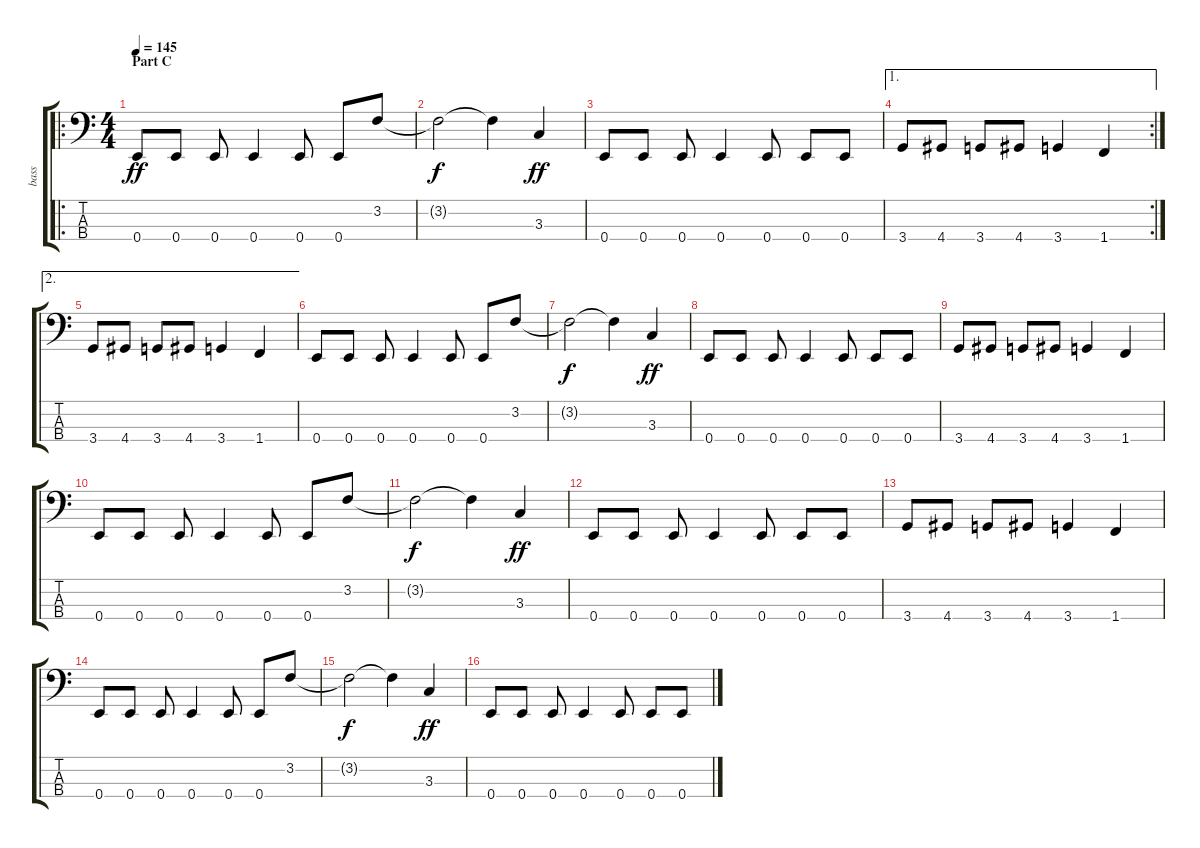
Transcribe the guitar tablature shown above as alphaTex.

\track ("bass" "bass") {instrument electricbassfinger}
\staff {score tabs}
\tuning (G2 D2 A1 E1) {hide}
\ro
\ts (4 4)
\section ("" "Part C")
\tempo 145
\clef f4
\ks c
0.4.8{dy ff} 0.4.8 0.4.8 0.4.4 0.4.8 0.4.8 3.2.8 |
3.2{t}.2{dy f} 3.2{t}.4 3.3.4{dy ff} |
0.4.8 0.4.8 0.4.8 0.4.4 0.4.8 0.4.8 0.4.8 |
\ae 1
\rc 2
3.4.8 4.4.8 3.4.8 4.4.8 3.4.4 1.4.4 |
\ae 2
3.4.8 4.4.8 3.4.8 4.4.8 3.4.4 1.4.4 |
0.4.8 0.4.8 0.4.8 0.4.4 0.4.8 0.4.8 3.2.8 |
3.2{t}.2{dy f} 3.2{t}.4 3.3.4{dy ff} |
0.4.8 0.4.8 0.4.8 0.4.4 0.4.8 0.4.8 0.4.8 |
3.4.8 4.4.8 3.4.8 4.4.8 3.4.4 1.4.4 |
0.4.8 0.4.8 0.4.8 0.4.4 0.4.8 0.4.8 3.2.8 |
3.2{t}.2{dy f} 3.2{t}.4 3.3.4{dy ff} |
0.4.8 0.4.8 0.4.8 0.4.4 0.4.8 0.4.8 0.4.8 |
3.4.8 4.4.8 3.4.8 4.4.8 3.4.4 1.4.4 |
0.4.8 0.4.8 0.4.8 0.4.4 0.4.8 0.4.8 3.2.8 |
3.2{t}.2{dy f} 3.2{t}.4 3.3.4{dy ff} |
0.4.8 0.4.8 0.4.8 0.4.4 0.4.8 0.4.8 0.4.8
